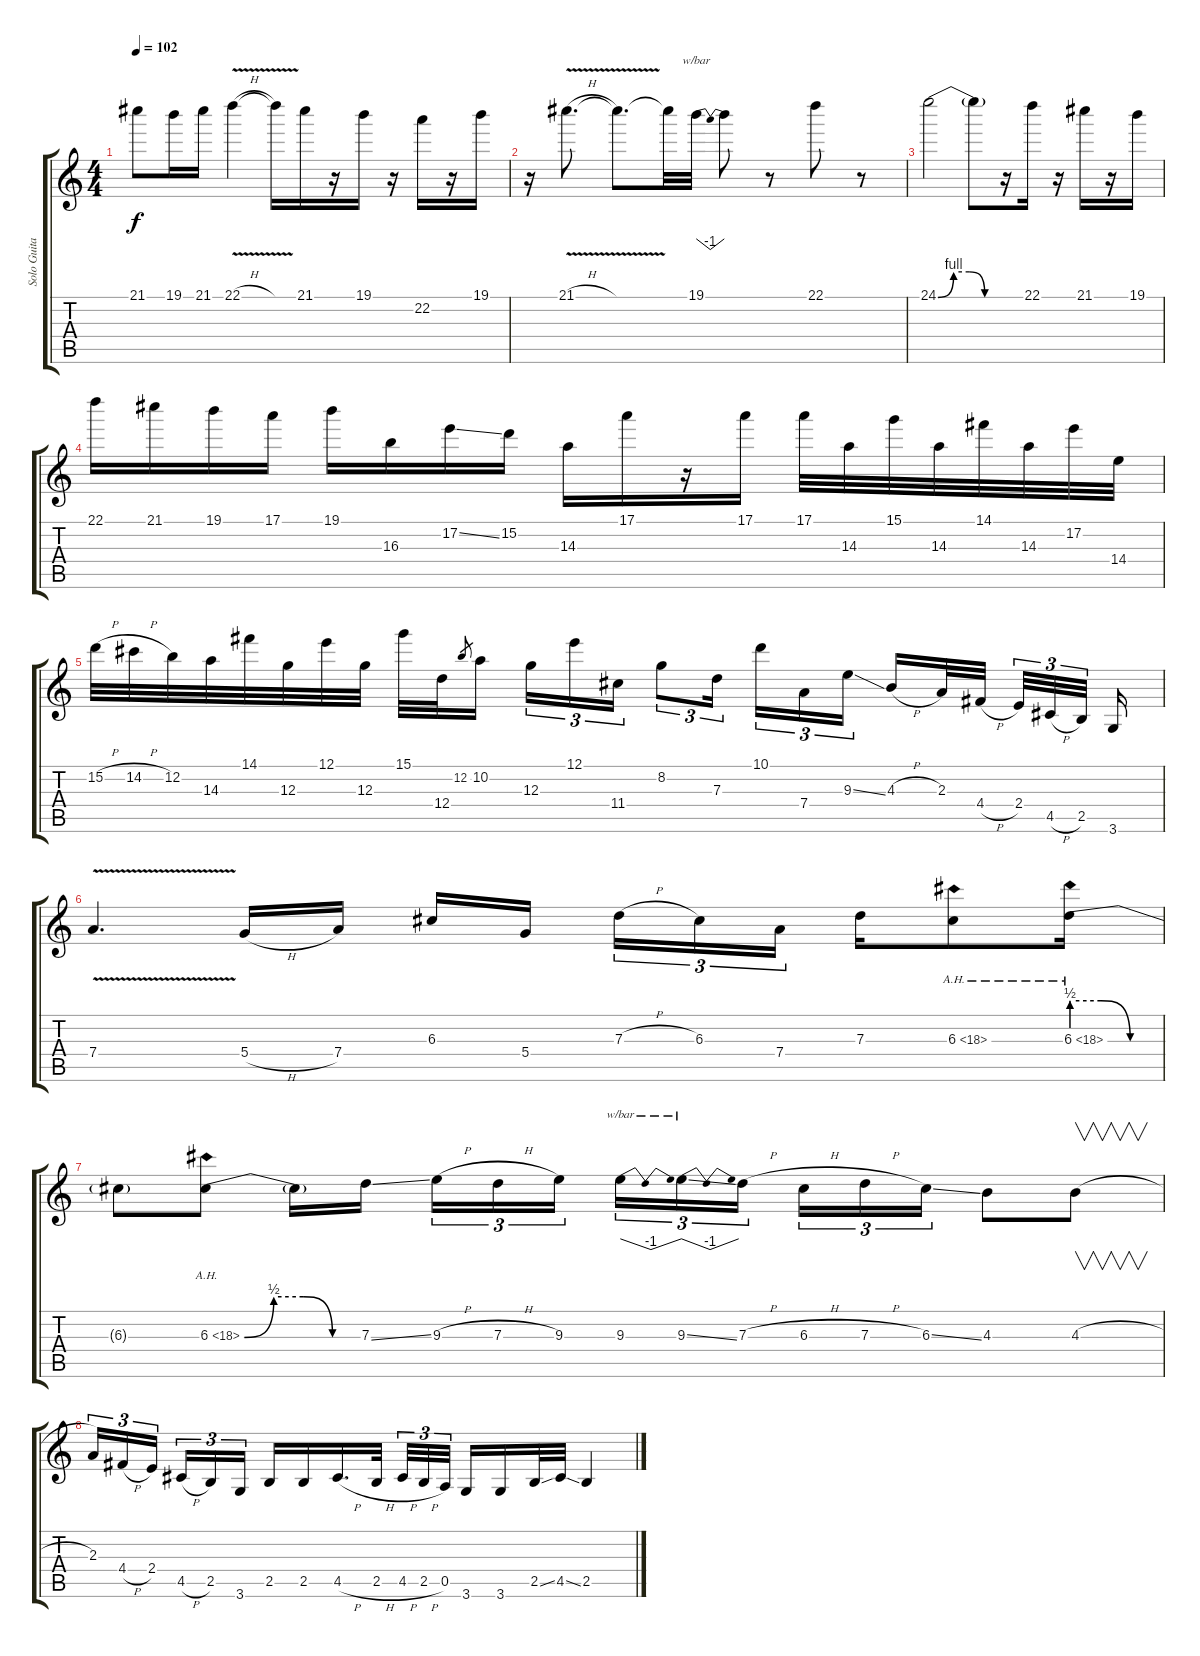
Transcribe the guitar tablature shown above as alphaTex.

\track ("Solo Guitar" "Solo Guita") {instrument distortionguitar}
\staff {score tabs}
\tuning (E4 B3 G3 D3 A2 E2) {hide}
\ts (4 4)
\tempo 102
\clef g2
\ks c
21.1.8{dy f} 19.1.16 21.1.16 22.1{v h}.4 22.1{t}.16 21.1.16 r.16 19.1.16 r.16 22.2.16 r.16 19.1.16 |
r.16 21.1{v h}.8{d} 21.1{t}.8{d} 21.1{t}.32 19.1.32{tbe (dip default 0 0 30 -4 60 0)} 19.1{t}.8 r.8 22.1.8 r.8 |
24.1{be (custom 0 0 15 4 30 4 45 0 60 0)}.2 24.1{t}.8 r.16 22.1.16 r.16 21.1.16 r.16 19.1.16 |
22.1.16 21.1.16 19.1.16 17.1.16 19.1.16 16.3.16 17.2{ss}.16 15.2.16 14.3.16 17.1.16 r.16 17.1.16 17.1.32 14.3.32 15.1.32 14.3.32 14.1.32 14.3.32 17.2.32 14.4.32 |
15.2{h}.32 14.2{h}.32 12.2.32 14.3.32 14.1.32 12.3.32 12.1.32 12.3.32 15.1.32 12.4.32 12.2.8{gr} 10.2.16{beam splitsecondary} 12.3.16{tu (3 2)} 12.1.16{tu (3 2)} 11.4.16{tu (3 2)} 8.2.8{tu (3 2)} 7.3.16{tu (3 2) beam splitsecondary} 10.1.16{tu (3 2)} 7.4.16{tu (3 2)} 9.3{ss}.16{tu (3 2)} 4.3{h}.16 2.3.32 4.4{h}.32{beam splitsecondary} 2.4.32{tu (3 2)} 4.5{h}.32{tu (3 2)} 2.5.32{tu (3 2) beam splitsecondary} 3.6.16 |
7.4{v}.4{d} 5.4{h}.16 7.4.16 6.3.16 5.4.16{beam splitsecondary} 7.3{h}.16{tu (3 2)} 6.3.16{tu (3 2)} 7.4.16{tu (3 2)} 7.3.16 6.3{ah 12}.8 6.3{be (custom 0 2 20 2 40 0 60 0) ah 12}.16 |
6.3{t}.8 6.3{be (custom 0 0 15 2 30 2 45 0 60 0) ah 12}.8 6.3{t}.16 7.3{ss}.16{beam splitsecondary} 9.3{h}.16{tu (3 2)} 7.3{h}.16{tu (3 2)} 9.3.16{tu (3 2)} 9.3.16{tu (3 2) tbe (dip default 0 0 30 -4 60 0)} 9.3{ss}.16{tu (3 2) tbe (dip default 0 0 30 -4 60 0)} 7.3{h}.16{tu (3 2) beam splitsecondary} 6.3{h}.16{tu (3 2)} 7.3{h}.16{tu (3 2)} 6.3{ss}.16{tu (3 2)} 4.3.8 4.3{h}.8{v} |
2.3.16{tu (3 2)} 4.4{h}.16{tu (3 2)} 2.4.16{tu (3 2) beam splitsecondary} 4.5{h}.16{tu (3 2)} 2.5.16{tu (3 2)} 3.6.16{tu (3 2)} 2.5.16 2.5.16 4.5{h}.16{d} 2.5{h}.32 4.5{h}.32{tu (3 2)} 2.5{h}.32{tu (3 2)} 0.5.32{tu (3 2) beam splitsecondary} 3.6.16 3.6.16 2.5{ss}.32 4.5{ss}.32 2.5.4
